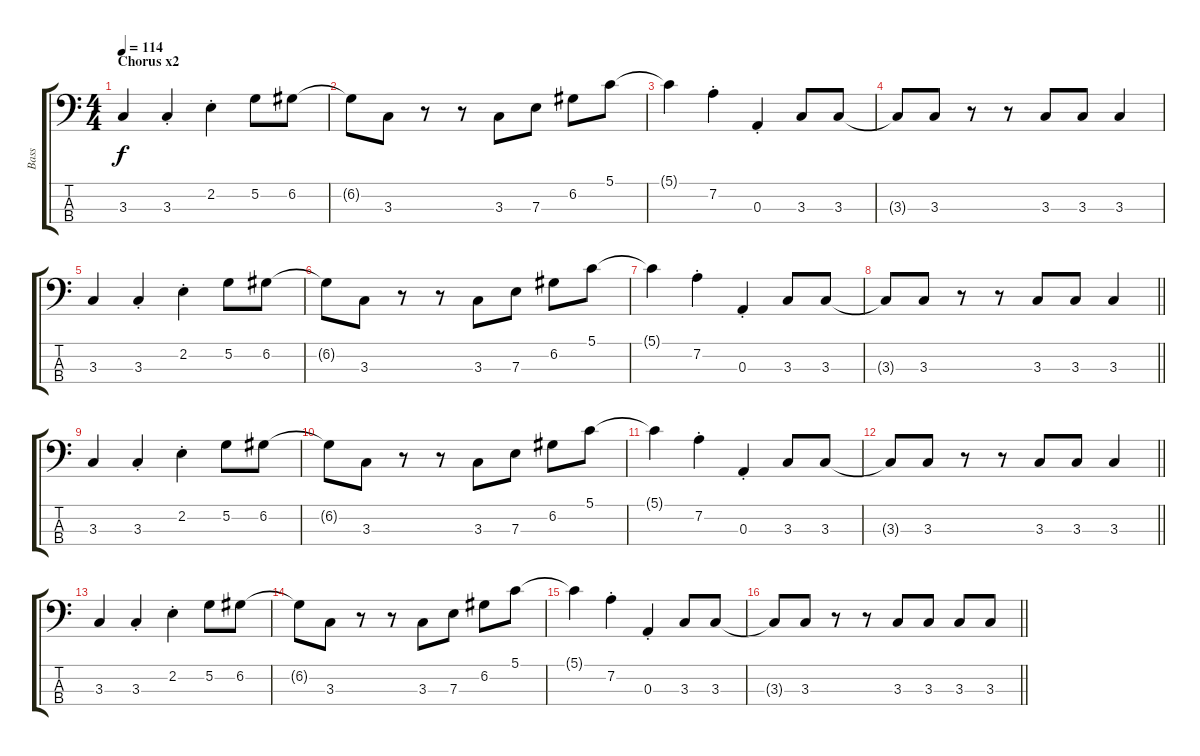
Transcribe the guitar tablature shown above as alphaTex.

\track ("Bass" "Bass") {instrument electricbassfinger}
\staff {score tabs}
\tuning (G2 D2 A1 E1) {hide}
\ts (4 4)
\section ("" "Chorus x2")
\tempo 114
\clef f4
\ks c
3.3.4{dy f} 3.3{st}.4 2.2{st}.4 5.2.8 6.2.8 |
6.2{t}.8 3.3.8 r.8 r.8 3.3.8 7.3.8 6.2.8 5.1.8 |
5.1{t}.4 7.2{st}.4 0.3{st}.4 3.3.8 3.3.8 |
3.3{t}.8 3.3.8 r.8 r.8 3.3.8 3.3.8 3.3.4 |
3.3.4 3.3{st}.4 2.2{st}.4 5.2.8 6.2.8 |
6.2{t}.8 3.3.8 r.8 r.8 3.3.8 7.3.8 6.2.8 5.1.8 |
5.1{t}.4 7.2{st}.4 0.3{st}.4 3.3.8 3.3.8 |
\barLineRight lightlight
3.3{t}.8 3.3.8 r.8 r.8 3.3.8 3.3.8 3.3.4 |
\section ("" "")
3.3.4 3.3{st}.4 2.2{st}.4 5.2.8 6.2.8 |
6.2{t}.8 3.3.8 r.8 r.8 3.3.8 7.3.8 6.2.8 5.1.8 |
5.1{t}.4 7.2{st}.4 0.3{st}.4 3.3.8 3.3.8 |
\barLineRight lightlight
3.3{t}.8 3.3.8 r.8 r.8 3.3.8 3.3.8 3.3.4 |
3.3.4 3.3{st}.4 2.2{st}.4 5.2.8 6.2.8 |
6.2{t}.8 3.3.8 r.8 r.8 3.3.8 7.3.8 6.2.8 5.1.8 |
5.1{t}.4 7.2{st}.4 0.3{st}.4 3.3.8 3.3.8 |
\barLineRight lightlight
3.3{t}.8 3.3.8 r.8 r.8 3.3.8 3.3.8 3.3.8 3.3.8
